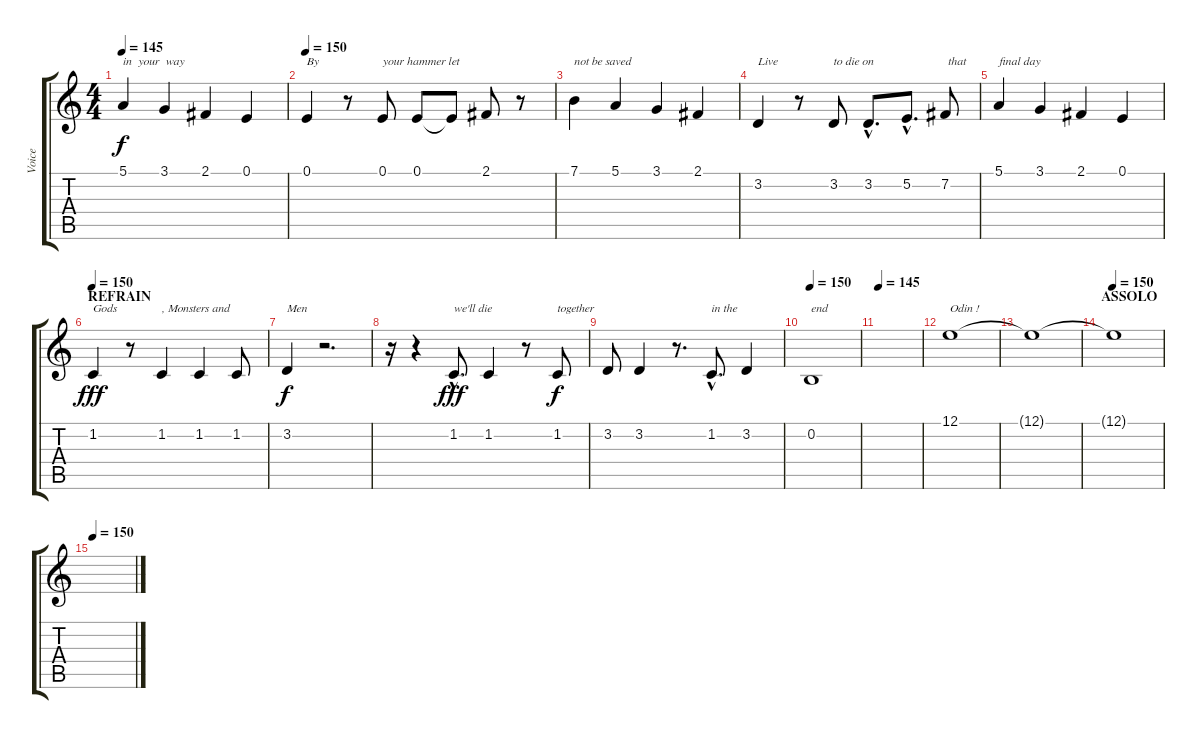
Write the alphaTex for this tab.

\track ("Voice" "Voice") {instrument choiraahs}
\staff {score tabs}
\tuning (E4 B3 G3 D3 A2 E2) {hide}
\ts (4 4)
\tempo 145
\clef g2
\ks c
5.1.4{txt "in  your  way" dy f} 3.1.4 2.1.4 0.1.4 |
\tempo 150
0.1.4{txt "By"} r.8 0.1.8{txt "your hammer let"} 0.1.8 0.1{t}.8 2.1.8 r.8 |
7.1.4{txt "not be saved"} 5.1.4 3.1.4 2.1.4 |
3.2.4{txt "Live"} r.8 3.2.8{txt "to die on"} 3.2{hac}.8{d} 5.2{hac}.8{d} 7.2.8{txt " that"} |
5.1.4{txt "final day"} 3.1.4 2.1.4 0.1.4 |
\section ("" "REFRAIN")
\tempo 150
1.2.4{txt "Gods" dy fff} r.8 1.2.4{txt ", Monsters and"} 1.2.4 1.2.8 |
3.2.4{txt "Men" dy f} r.2{d} |
r.16 r.4 1.2{hac}.8{d txt "we'll die" dy fff} 1.2.4 r.8 1.2.8{txt "together" dy f} |
3.2.8 3.2.4 r.8{d} 1.2{hac}.8{d txt "in the"} 3.2.4 |
\tempo 150
0.2.1{txt "end"} |
\tempo 145
|
12.1.1{txt "Odin !"} |
12.1{t}.1 |
\section ("" "ASSOLO")
\tempo 150
12.1{t}.1 |
\tempo 150
